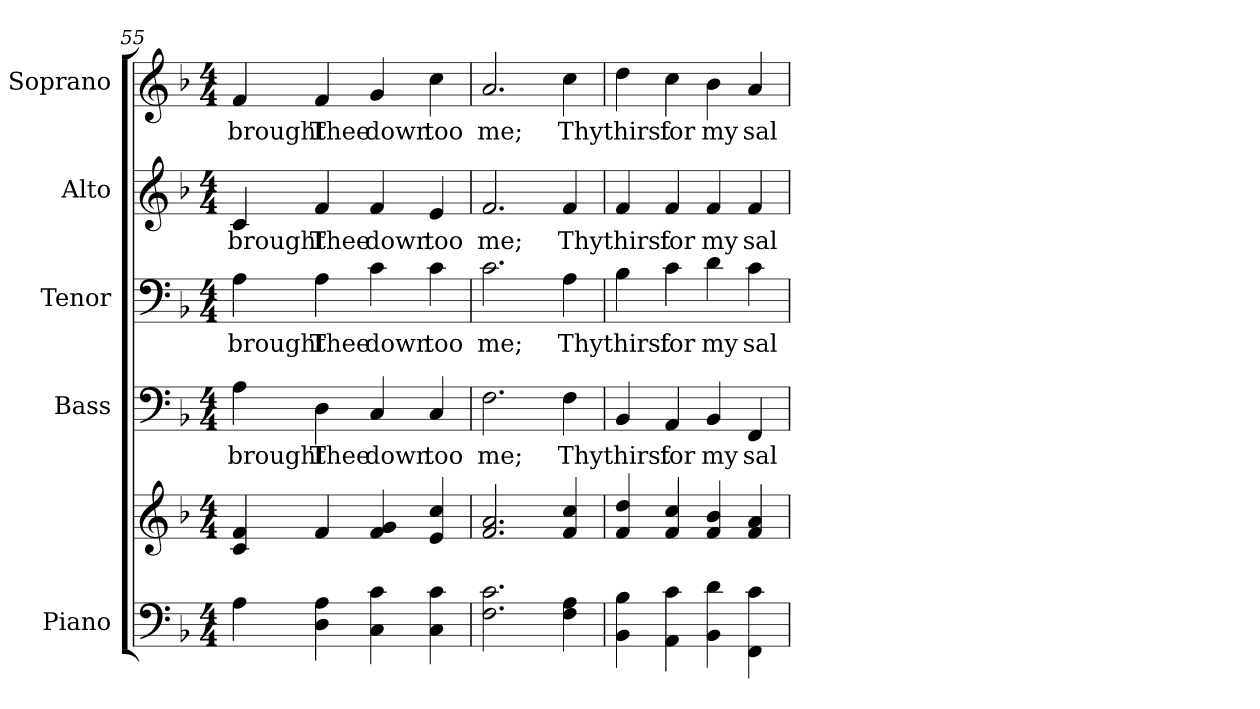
**kern	**kern	**kern	**text	**kern	**text	**kern	**text	**kern	**text
*part5	*part5	*part4	*part4	*part3	*part3	*part2	*part2	*part1	*part1
*staff6	*staff5	*staff4	*staff4	*staff3	*staff3	*staff2	*staff2	*staff1	*staff1
*I"Piano	*	*I"Bass	*	*I"Tenor	*	*I"Alto	*	*I"Soprano	*
*I'Pno.	*	*I'B.	*	*I'T.	*	*I'A.	*	*I'S.	*
*clefF4	*clefG2	*clefF4	*	*clefF4	*	*clefG2	*	*clefG2	*
*k[b-]	*k[b-]	*k[b-]	*	*k[b-]	*	*k[b-]	*	*k[b-]	*
*F:	*F:	*F:	*	*F:	*	*F:	*	*F:	*
*M4/4	*M4/4	*M4/4	*	*M4/4	*	*M4/4	*	*M4/4	*
=55	=55	=55	=55	=55	=55	=55	=55	=55	=55
*	*^	*	*	*	*	*	*	*	*
!	!	!	!	!LO:LY:b:color=#000000	!	!	!	!	!	!
!	!	!	!	!	!	!LO:LY:b:color=#000000	!	!	!	!
!	!	!	!	!	!	!	!	!LO:LY:b:color=#000000	!	!
!	!	!	!	!	!	!	!	!	!	!LO:LY:b:color=#000000
4Ai\	4ci/ 4fi	2ryy	4Ai\	brought	4Ai\	brought	4ci/	brought	4fi/	brought
!	!	!	!	!LO:LY:b:color=#000000	!	!	!	!	!	!
!	!	!	!	!	!	!LO:LY:b:color=#000000	!	!	!	!
!	!	!	!	!	!	!	!	!LO:LY:b:color=#000000	!	!
!	!	!	!	!	!	!	!	!	!	!LO:LY:b:color=#000000
4Di\ 4Ai	4fi/	.	4Di\	Thee	4Ai\	Thee	4fi/	Thee	4fi/	Thee
!	!	!	!	!LO:LY:b:color=#000000	!	!	!	!	!	!
!	!	!	!	!	!	!LO:LY:b:color=#000000	!	!	!	!
!	!	!	!	!	!	!	!	!LO:LY:b:color=#000000	!	!
!	!	!	!	!	!	!	!	!	!	!LO:LY:b:color=#000000
4Ci\ 4ci	4fi/ 4gi	2ryy	4Ci/	down	4ci\	down	4fi/	down	4gi/	down
!	!	!	!	!LO:LY:b:color=#000000	!	!	!	!	!	!
!	!	!	!	!	!	!LO:LY:b:color=#000000	!	!	!	!
!	!	!	!	!	!	!	!	!LO:LY:b:color=#000000	!	!
!	!	!	!	!	!	!	!	!	!	!LO:LY:b:color=#000000
4Ci\ 4ci	4ei/ 4cci	.	4Ci/	too	4ci\	too	4ei/	too	4cci\	too
*	*v	*v	*	*	*	*	*	*	*	*
!!LO:PB:g=z
=56	=56	=56	=56	=56	=56	=56	=56	=56	=56
!	!	!	!LO:LY:b:color=#000000	!	!	!	!	!	!
!	!	!	!	!	!LO:LY:b:color=#000000	!	!	!	!
!	!	!	!	!	!	!	!LO:LY:b:color=#000000	!	!
!	!	!	!	!	!	!	!	!	!LO:LY:b:color=#000000
2.Fi\ 2.ci	2.fi/ 2.ai	2.Fi\	me;	2.ci\	me;	2.fi/	me;	2.ai/	me;
!	!	!	!LO:LY:b:color=#000000	!	!	!	!	!	!
!	!	!	!	!	!LO:LY:b:color=#000000	!	!	!	!
!	!	!	!	!	!	!	!LO:LY:b:color=#000000	!	!
!	!	!	!	!	!	!	!	!	!LO:LY:b:color=#000000
4Fi\ 4Ai	4fi/ 4cci	4Fi\	Thy	4Ai\	Thy	4fi/	Thy	4cci\	Thy
=57	=57	=57	=57	=57	=57	=57	=57	=57	=57
!	!	!	!LO:LY:b:color=#000000	!	!	!	!	!	!
!	!	!	!	!	!LO:LY:b:color=#000000	!	!	!	!
!	!	!	!	!	!	!	!LO:LY:b:color=#000000	!	!
!	!	!	!	!	!	!	!	!	!LO:LY:b:color=#000000
4BB-i\ 4B-i	4fi/ 4ddi	4BB-i/	thirst	4B-i\	thirst	4fi/	thirst	4ddi\	thirst
!	!	!	!LO:LY:b:color=#000000	!	!	!	!	!	!
!	!	!	!	!	!LO:LY:b:color=#000000	!	!	!	!
!	!	!	!	!	!	!	!LO:LY:b:color=#000000	!	!
!	!	!	!	!	!	!	!	!	!LO:LY:b:color=#000000
4AAi\ 4ci	4fi/ 4cci	4AAi/	for	4ci\	for	4fi/	for	4cci\	for
!	!	!	!LO:LY:b:color=#000000	!	!	!	!	!	!
!	!	!	!	!	!LO:LY:b:color=#000000	!	!	!	!
!	!	!	!	!	!	!	!LO:LY:b:color=#000000	!	!
!	!	!	!	!	!	!	!	!	!LO:LY:b:color=#000000
4BB-i\ 4di	4fi/ 4b-i	4BB-i/	my	4di\	my	4fi/	my	4b-i\	my
!	!	!	!LO:LY:b:color=#000000	!	!	!	!	!	!
!	!	!	!	!	!LO:LY:b:color=#000000	!	!	!	!
!	!	!	!	!	!	!	!LO:LY:b:color=#000000	!	!
!	!	!	!	!	!	!	!	!	!LO:LY:b:color=#000000
4FFi\ 4ci	4fi/ 4ai	4FFi/	sal-	4ci\	sal-	4fi/	sal-	4ai/	sal-
=	=	=	=	=	=	=	=	=	=
*-	*-	*-	*-	*-	*-	*-	*-	*-	*-
